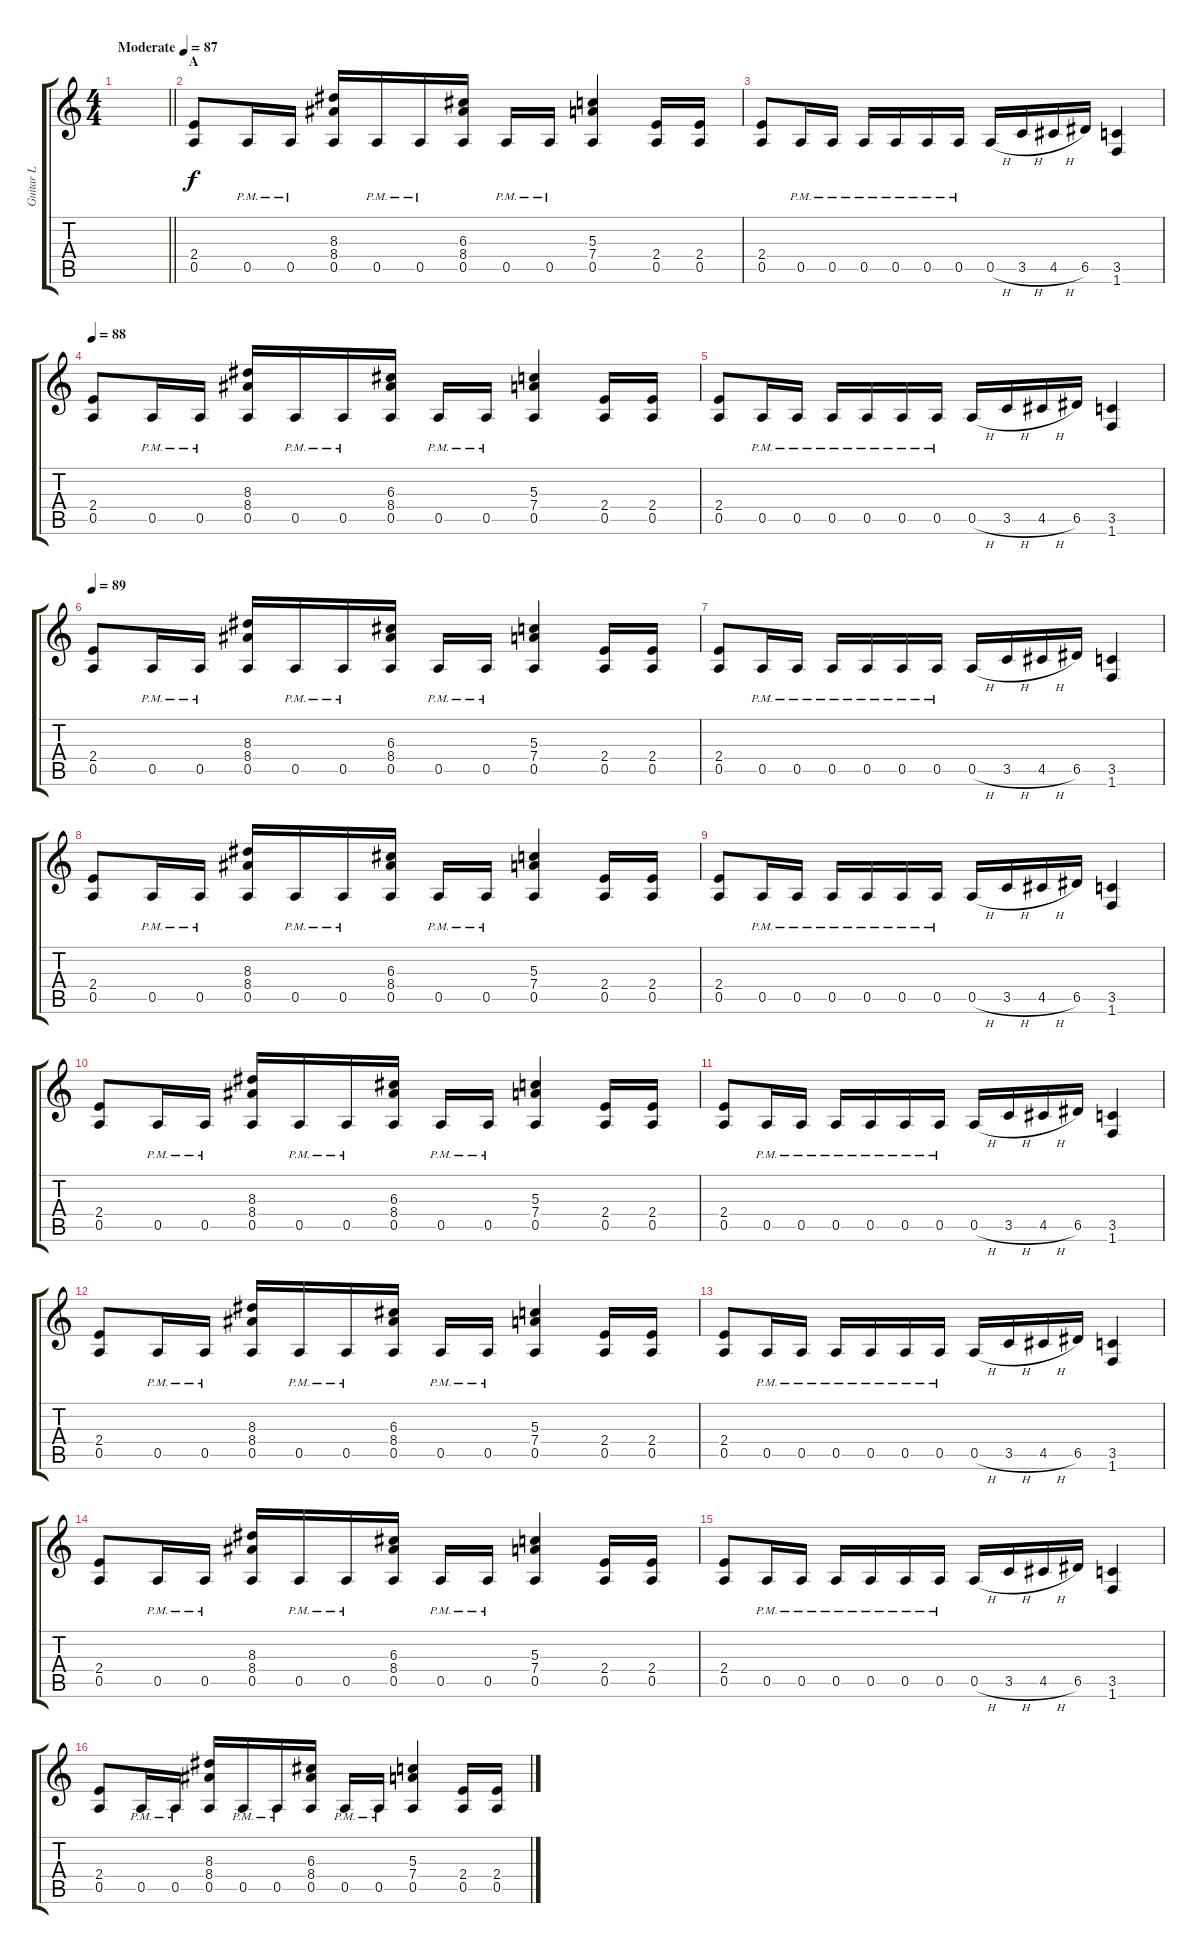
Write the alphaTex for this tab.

\track ("Guitar L" "Guitar L") {instrument distortionguitar}
\staff {score tabs}
\tuning (E4 B3 G3 D3 A2 E2) {hide}
\ts (4 4)
\tempo (87 "Moderate")
\clef g2
\barLineRight lightlight
\ks c
|
\section ("" "A")
(2.4 0.5).8 0.5{pm}.16 0.5{pm}.16 (8.3 8.4 0.5).16 0.5{pm}.16 0.5{pm}.16 (6.3 8.4 0.5).16 0.5{pm}.16 0.5{pm}.16 (5.3 7.4 0.5).4 (2.4 0.5).16 (2.4 0.5).16 |
(2.4 0.5).8 0.5{pm}.16 0.5{pm}.16 0.5{pm}.16 0.5{pm}.16 0.5{pm}.16 0.5{pm}.16 0.5{h}.16 3.5{h}.16 4.5{h}.16 6.5.16 (3.5 1.6).4 |
\tempo 88
(2.4 0.5).8 0.5{pm}.16 0.5{pm}.16 (8.3 8.4 0.5).16 0.5{pm}.16 0.5{pm}.16 (6.3 8.4 0.5).16 0.5{pm}.16 0.5{pm}.16 (5.3 7.4 0.5).4 (2.4 0.5).16 (2.4 0.5).16 |
(2.4 0.5).8 0.5{pm}.16 0.5{pm}.16 0.5{pm}.16 0.5{pm}.16 0.5{pm}.16 0.5{pm}.16 0.5{h}.16 3.5{h}.16 4.5{h}.16 6.5.16 (3.5 1.6).4 |
\tempo 89
(2.4 0.5).8 0.5{pm}.16 0.5{pm}.16 (8.3 8.4 0.5).16 0.5{pm}.16 0.5{pm}.16 (6.3 8.4 0.5).16 0.5{pm}.16 0.5{pm}.16 (5.3 7.4 0.5).4 (2.4 0.5).16 (2.4 0.5).16 |
(2.4 0.5).8 0.5{pm}.16 0.5{pm}.16 0.5{pm}.16 0.5{pm}.16 0.5{pm}.16 0.5{pm}.16 0.5{h}.16 3.5{h}.16 4.5{h}.16 6.5.16 (3.5 1.6).4 |
(2.4 0.5).8 0.5{pm}.16 0.5{pm}.16 (8.3 8.4 0.5).16 0.5{pm}.16 0.5{pm}.16 (6.3 8.4 0.5).16 0.5{pm}.16 0.5{pm}.16 (5.3 7.4 0.5).4 (2.4 0.5).16 (2.4 0.5).16 |
(2.4 0.5).8 0.5{pm}.16 0.5{pm}.16 0.5{pm}.16 0.5{pm}.16 0.5{pm}.16 0.5{pm}.16 0.5{h}.16 3.5{h}.16 4.5{h}.16 6.5.16 (3.5 1.6).4 |
(2.4 0.5).8 0.5{pm}.16 0.5{pm}.16 (8.3 8.4 0.5).16 0.5{pm}.16 0.5{pm}.16 (6.3 8.4 0.5).16 0.5{pm}.16 0.5{pm}.16 (5.3 7.4 0.5).4 (2.4 0.5).16 (2.4 0.5).16 |
(2.4 0.5).8 0.5{pm}.16 0.5{pm}.16 0.5{pm}.16 0.5{pm}.16 0.5{pm}.16 0.5{pm}.16 0.5{h}.16 3.5{h}.16 4.5{h}.16 6.5.16 (3.5 1.6).4 |
(2.4 0.5).8 0.5{pm}.16 0.5{pm}.16 (8.3 8.4 0.5).16 0.5{pm}.16 0.5{pm}.16 (6.3 8.4 0.5).16 0.5{pm}.16 0.5{pm}.16 (5.3 7.4 0.5).4 (2.4 0.5).16 (2.4 0.5).16 |
(2.4 0.5).8 0.5{pm}.16 0.5{pm}.16 0.5{pm}.16 0.5{pm}.16 0.5{pm}.16 0.5{pm}.16 0.5{h}.16 3.5{h}.16 4.5{h}.16 6.5.16 (3.5 1.6).4 |
(2.4 0.5).8 0.5{pm}.16 0.5{pm}.16 (8.3 8.4 0.5).16 0.5{pm}.16 0.5{pm}.16 (6.3 8.4 0.5).16 0.5{pm}.16 0.5{pm}.16 (5.3 7.4 0.5).4 (2.4 0.5).16 (2.4 0.5).16 |
(2.4 0.5).8 0.5{pm}.16 0.5{pm}.16 0.5{pm}.16 0.5{pm}.16 0.5{pm}.16 0.5{pm}.16 0.5{h}.16 3.5{h}.16 4.5{h}.16 6.5.16 (3.5 1.6).4 |
(2.4 0.5).8 0.5{pm}.16 0.5{pm}.16 (8.3 8.4 0.5).16 0.5{pm}.16 0.5{pm}.16 (6.3 8.4 0.5).16 0.5{pm}.16 0.5{pm}.16 (5.3 7.4 0.5).4 (2.4 0.5).16 (2.4 0.5).16
